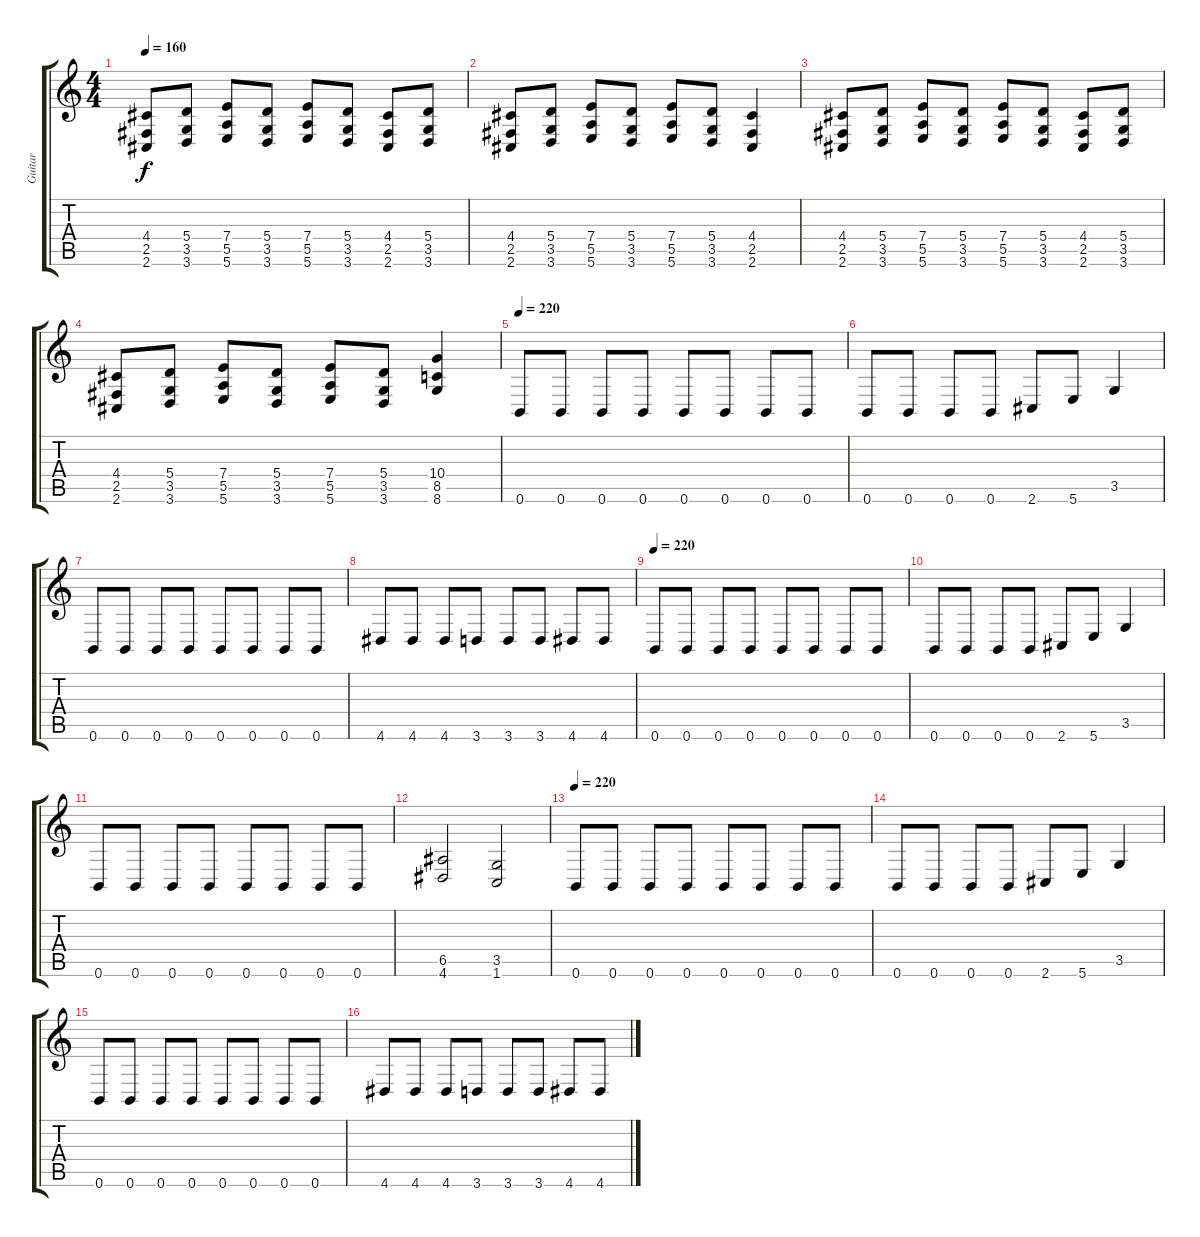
\track ("Guitar" "Guitar") {instrument overdrivenguitar}
\staff {score tabs}
\tuning (B3 Gb3 D3 A2 E2 B1) {hide}
\ts (4 4)
\tempo 160
\clef g2
\ks c
(4.4 2.5 2.6).8{dy f} (5.4 3.5 3.6).8 (7.4 5.5 5.6).8 (5.4 3.5 3.6).8 (7.4 5.5 5.6).8 (5.4 3.5 3.6).8 (4.4 2.5 2.6).8 (5.4 3.5 3.6).8 |
(4.4 2.5 2.6).8 (5.4 3.5 3.6).8 (7.4 5.5 5.6).8 (5.4 3.5 3.6).8 (7.4 5.5 5.6).8 (5.4 3.5 3.6).8 (4.4 2.5 2.6).4 |
(4.4 2.5 2.6).8 (5.4 3.5 3.6).8 (7.4 5.5 5.6).8 (5.4 3.5 3.6).8 (7.4 5.5 5.6).8 (5.4 3.5 3.6).8 (4.4 2.5 2.6).8 (5.4 3.5 3.6).8 |
(4.4 2.5 2.6).8 (5.4 3.5 3.6).8 (7.4 5.5 5.6).8 (5.4 3.5 3.6).8 (7.4 5.5 5.6).8 (5.4 3.5 3.6).8 (10.4 8.5 8.6).4 |
\tempo 220
0.6.8 0.6.8 0.6.8 0.6.8 0.6.8 0.6.8 0.6.8 0.6.8 |
0.6.8 0.6.8 0.6.8 0.6.8 2.6.8 5.6.8 3.5.4 |
0.6.8 0.6.8 0.6.8 0.6.8 0.6.8 0.6.8 0.6.8 0.6.8 |
4.6.8 4.6.8 4.6.8 3.6.8 3.6.8 3.6.8 4.6.8 4.6.8 |
\tempo 220
0.6.8 0.6.8 0.6.8 0.6.8 0.6.8 0.6.8 0.6.8 0.6.8 |
0.6.8 0.6.8 0.6.8 0.6.8 2.6.8 5.6.8 3.5.4 |
0.6.8 0.6.8 0.6.8 0.6.8 0.6.8 0.6.8 0.6.8 0.6.8 |
(6.5 4.6).2 (3.5 1.6).2 |
\tempo 220
0.6.8 0.6.8 0.6.8 0.6.8 0.6.8 0.6.8 0.6.8 0.6.8 |
0.6.8 0.6.8 0.6.8 0.6.8 2.6.8 5.6.8 3.5.4 |
0.6.8 0.6.8 0.6.8 0.6.8 0.6.8 0.6.8 0.6.8 0.6.8 |
4.6.8 4.6.8 4.6.8 3.6.8 3.6.8 3.6.8 4.6.8 4.6.8
